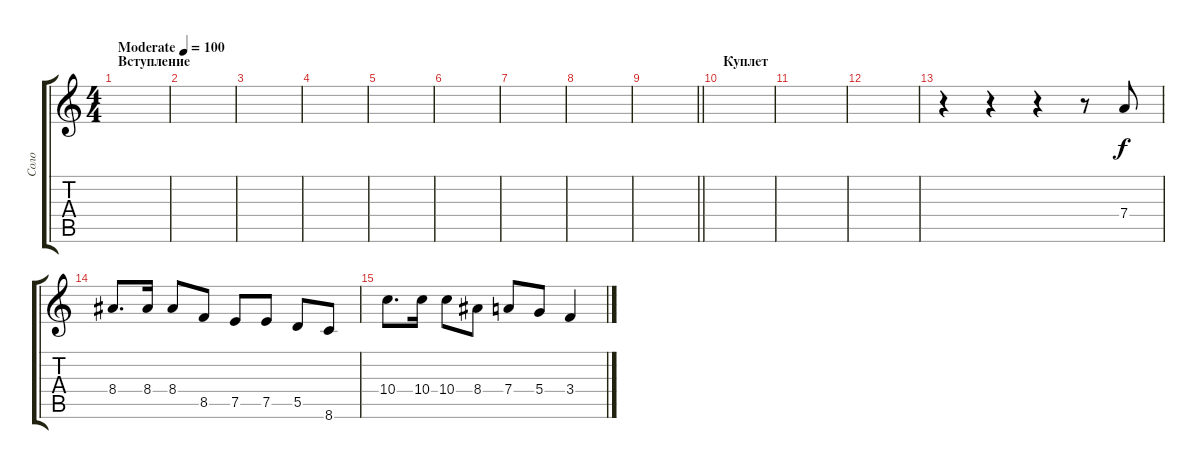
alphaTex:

\track ("Соло" "Соло") {instrument electricguitarclean}
\staff {score tabs}
\tuning (E4 B3 G3 D3 A2 E2) {hide}
\ts (4 4)
\section ("" "Вступление")
\tempo (100 "Moderate")
\clef g2
\ks c
|
|
|
|
|
|
|
|
\barLineRight lightlight
|
\section ("" "Куплет")
|
|
|
r.4 r.4 r.4 r.8 7.4.8 |
8.4.8{d} 8.4.16 8.4.8 8.5.8 7.5.8 7.5.8 5.5.8 8.6.8 |
10.4.8{d} 10.4.16 10.4.8 8.4.8 7.4.8 5.4.8 3.4.4
